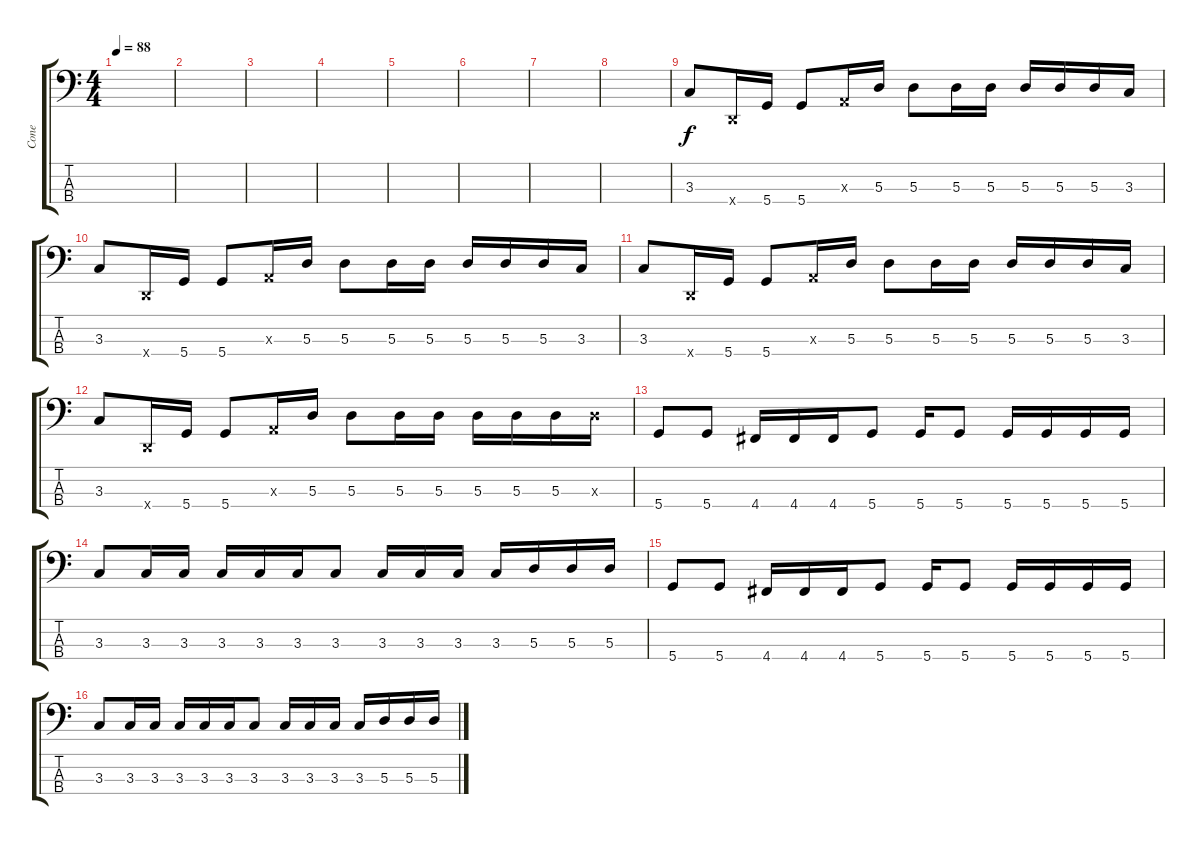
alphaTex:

\track ("Cone" "Cone") {instrument electricbasspick}
\staff {score tabs}
\tuning (G2 D2 A1 D1) {hide}
\ts (4 4)
\tempo 88
\clef f4
\ks c
|
|
|
|
|
|
|
|
3.3.8 0.4{x}.16 5.4.16 5.4.8 0.3{x}.16 5.3.16 5.3.8 5.3.16 5.3.16 5.3.16 5.3.16 5.3.16 3.3.16 |
3.3.8 0.4{x}.16 5.4.16 5.4.8 0.3{x}.16 5.3.16 5.3.8 5.3.16 5.3.16 5.3.16 5.3.16 5.3.16 3.3.16 |
3.3.8 0.4{x}.16 5.4.16 5.4.8 0.3{x}.16 5.3.16 5.3.8 5.3.16 5.3.16 5.3.16 5.3.16 5.3.16 3.3.16 |
3.3.8 0.4{x}.16 5.4.16 5.4.8 0.3{x}.16 5.3.16 5.3.8 5.3.16 5.3.16 5.3.16 5.3.16 5.3.16 5.3{x}.16 |
5.4.8 5.4.8 4.4.16 4.4.16 4.4.16 5.4.8 5.4.16 5.4.8 5.4.16 5.4.16 5.4.16 5.4.16 |
3.3.8 3.3.16 3.3.16 3.3.16 3.3.16 3.3.16 3.3.8 3.3.16 3.3.16 3.3.16 3.3.16 5.3.16 5.3.16 5.3.16 |
5.4.8 5.4.8 4.4.16 4.4.16 4.4.16 5.4.8 5.4.16 5.4.8 5.4.16 5.4.16 5.4.16 5.4.16 |
3.3.8 3.3.16 3.3.16 3.3.16 3.3.16 3.3.16 3.3.8 3.3.16 3.3.16 3.3.16 3.3.16 5.3.16 5.3.16 5.3.16
